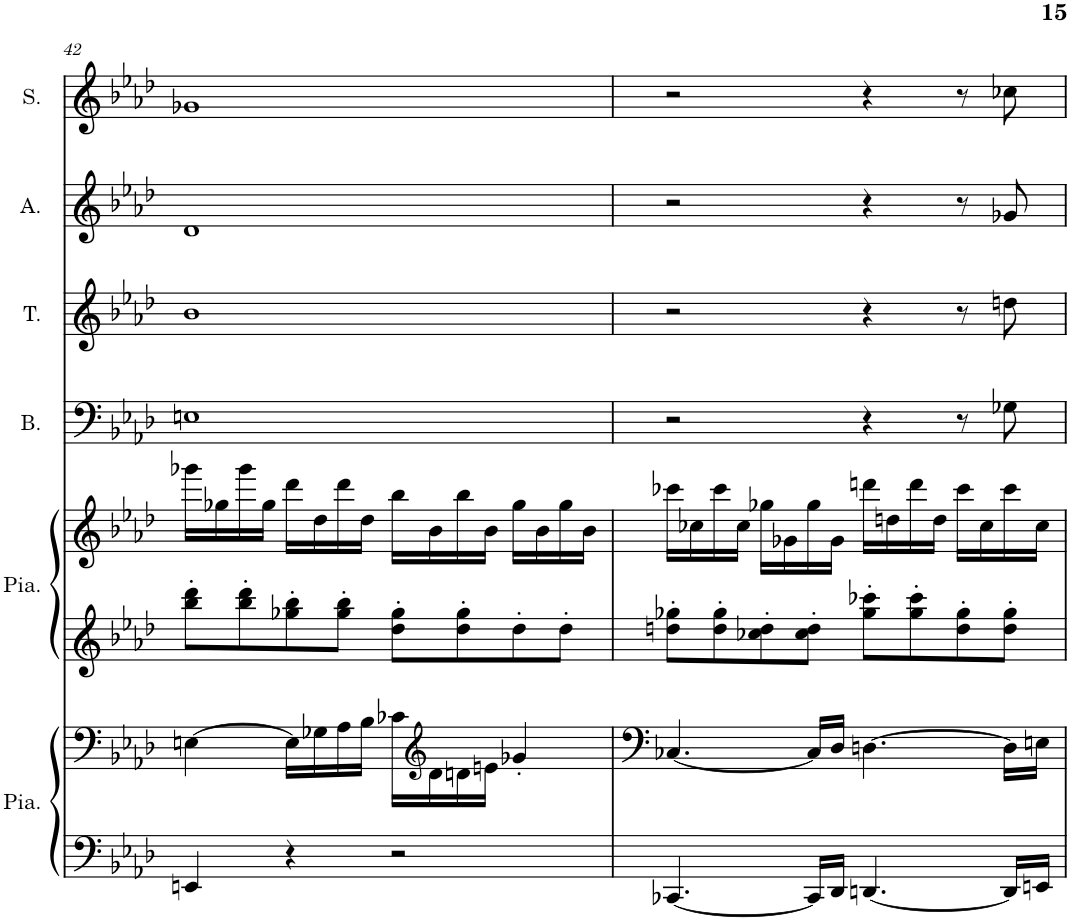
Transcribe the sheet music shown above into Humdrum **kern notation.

**kern	**kern	**kern	**kern	**kern	**kern	**kern	**kern
*part6	*part6	*part5	*part5	*part4	*part3	*part2	*part1
*staff8	*staff7	*staff6	*staff5	*staff4	*staff3	*staff2	*staff1
*I"Piano, main gauche	*	*I"Piano, main droite	*	*I"Basse	*I"Ténor	*I"Alto	*I"Soprano
*I'Pia.	*	*I'Pia.	*	*I'B.	*I'T.	*I'A.	*I'S.
!!LO:PB:g=z
*clefF4	*clefG2	*clefG2	*clefG2	*clefF4	*clefG2	*clefG2	*clefG2
*k[b-e-a-d-]	*k[b-e-a-d-]	*k[b-e-a-d-]	*k[b-e-a-d-]	*k[b-e-a-d-]	*k[b-e-a-d-]	*k[b-e-a-d-]	*k[b-e-a-d-]
*M4/4	*M4/4	*M4/4	*M4/4	*M4/4	*M4/4	*M4/4	*M4/4
=42	=42	=42	=42	=42	=42	=42	=42
4EEn/	[4En\	8bb-\' 8ddd-\'L	16ggg-X\LL	1En	1b-	1d-	1g-X
.	.	.	16gg-X\	.	.	.	.
.	.	8bb-\' 8ddd-\'	16ggg-\	.	.	.	.
.	.	.	16gg-\JJ	.	.	.	.
4r	16E\LL]	8gg-X\' 8bb-\'	16ddd-\LL	.	.	.	.
.	16G-X\	.	16dd-\	.	.	.	.
.	16A-\	8gg-\' 8bb-\'J	16ddd-\	.	.	.	.
.	16B-\JJ	.	16dd-\JJ	.	.	.	.
2r	16c-X\LL	8dd-\' 8gg-\'L	16bb-\LL	.	.	.	.
*	*clefG2	*	*	*	*	*	*
.	16d-\	.	16b-\	.	.	.	.
.	16dn\	8dd-\' 8gg-\'	16bb-\	.	.	.	.
.	16en\JJ	.	16b-\JJ	.	.	.	.
.	4g-X'/	8dd-'\	16gg-\LL	.	.	.	.
.	.	.	16b-\	.	.	.	.
.	.	8dd-'\J	16gg-\	.	.	.	.
.	.	.	16b-\JJ	.	.	.	.
=43	=43	=43	=43	=43	=43	=43	=43
[4.CC-X/	[4.C-X/	8ddn\' 8gg-X\'L	16ccc-X\LL	2r	2r	2r	2r
.	.	.	16cc-X\	.	.	.	.
.	.	8dd\' 8gg-\'	16ccc-\	.	.	.	.
.	.	.	16cc-\JJ	.	.	.	.
.	.	8cc-X\' 8dd\'	16gg-X\LL	.	.	.	.
.	.	.	16g-X\	.	.	.	.
16CC-/LL]	16C-/LL]	8cc-\' 8dd\'J	16gg-\	.	.	.	.
16DD-/JJ	16D-/JJ	.	16g-\JJ	.	.	.	.
[4.DDn/	[4.Dn\	8gg-\' 8ccc-X\'L	16dddn\LL	4r	4r	4r	4r
.	.	.	16ddn\	.	.	.	.
.	.	8gg-\' 8ccc-\'	16ddd\	.	.	.	.
.	.	.	16dd\JJ	.	.	.	.
.	.	8dd\' 8gg-\'	16ccc-\LL	8r	8r	8r	8r
.	.	.	16cc-\	.	.	.	.
16DD/LL]	16D\LL]	8dd\' 8gg-\'J	16ccc-\	8G-X\	8ddn\	8g-X/	8cc-X\
16EEn/JJ	16En\JJ	.	16cc-\JJ	.	.	.	.
=	=	=	=	=	=	=	=
*-	*-	*-	*-	*-	*-	*-	*-
